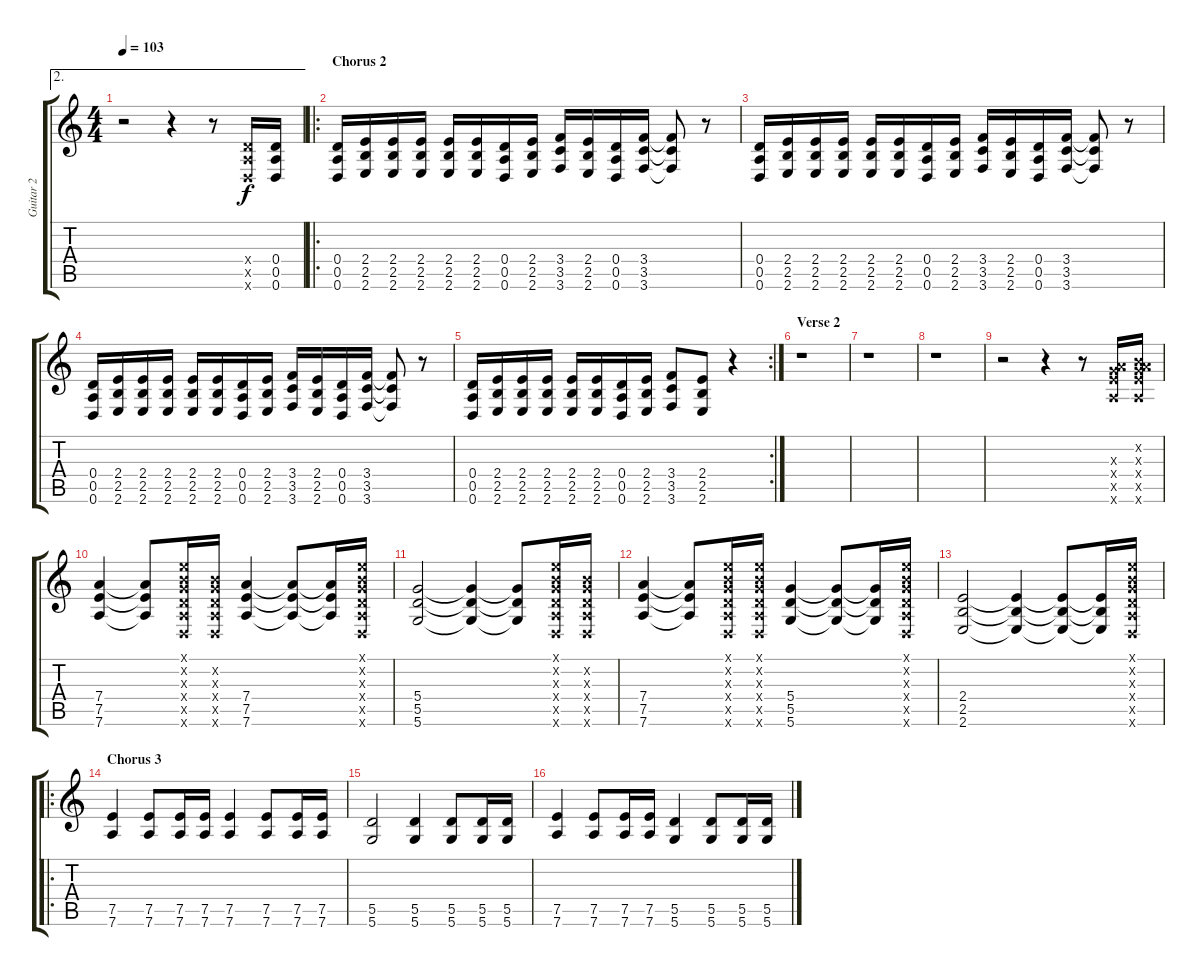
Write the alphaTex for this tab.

\track ("Guitar 2" "Guitar 2") {instrument distortionguitar}
\staff {score tabs}
\tuning (E4 B3 G3 D3 A2 D2) {hide}
\ae 2
\ts (4 4)
\tempo 103
\clef g2
\ks c
r.2{dy f} r.4 r.8 (0.4{x} 0.5{x} 0.6{x}).16 (0.4 0.5 0.6).16 |
\ro
\section ("" "Chorus 2")
(0.4 0.5 0.6).16 (2.4 2.5 2.6).16 (2.4 2.5 2.6).16 (2.4 2.5 2.6).16 (2.4 2.5 2.6).16 (2.4 2.5 2.6).16 (0.4 0.5 0.6).16 (2.4 2.5 2.6).16 (3.4 3.5 3.6).16 (2.4 2.5 2.6).16 (0.4 0.5 0.6).16 (3.4 3.5 3.6).16 (3.4{t} 3.5{t} 3.6{t}).8 r.8 |
(0.4 0.5 0.6).16 (2.4 2.5 2.6).16 (2.4 2.5 2.6).16 (2.4 2.5 2.6).16 (2.4 2.5 2.6).16 (2.4 2.5 2.6).16 (0.4 0.5 0.6).16 (2.4 2.5 2.6).16 (3.4 3.5 3.6).16 (2.4 2.5 2.6).16 (0.4 0.5 0.6).16 (3.4 3.5 3.6).16 (3.4{t} 3.5{t} 3.6{t}).8 r.8 |
(0.4 0.5 0.6).16 (2.4 2.5 2.6).16 (2.4 2.5 2.6).16 (2.4 2.5 2.6).16 (2.4 2.5 2.6).16 (2.4 2.5 2.6).16 (0.4 0.5 0.6).16 (2.4 2.5 2.6).16 (3.4 3.5 3.6).16 (2.4 2.5 2.6).16 (0.4 0.5 0.6).16 (3.4 3.5 3.6).16 (3.4{t} 3.5{t} 3.6{t}).8 r.8 |
\rc 2
(0.4 0.5 0.6).16 (2.4 2.5 2.6).16 (2.4 2.5 2.6).16 (2.4 2.5 2.6).16 (2.4 2.5 2.6).16 (2.4 2.5 2.6).16 (0.4 0.5 0.6).16 (2.4 2.5 2.6).16 (3.4 3.5 3.6).8 (2.4 2.5 2.6).8 r.4 |
\section ("" "Verse 2")
r.1 |
r.1 |
r.1 |
r.2 r.4 r.8 (0.3{x} 7.4{x} 7.5{x} 7.6{x}).16 (0.2{x} 0.3{x} 7.4{x} 7.5{x} 7.6{x}).16 |
(7.4 7.5 7.6).4 (7.4{t} 7.5{t} 7.6{t}).8 (0.1{x} 0.2{x} 0.3{x} 0.4{x} 0.5{x} 0.6{x}).16 (0.2{x} 0.3{x} 0.4{x} 0.5{x} 0.6{x}).16 (7.4 7.5 7.6).4 (7.4{t} 7.5{t} 7.6{t}).8 (7.4{t} 7.5{t} 7.6{t}).16 (0.1{x} 0.2{x} 0.3{x} 0.4{x} 0.5{x} 0.6{x}).16 |
(5.4 5.5 5.6).2 (5.4{t} 5.5{t} 5.6{t}).4 (5.4{t} 5.5{t} 5.6{t}).8 (0.1{x} 0.2{x} 0.3{x} 0.4{x} 0.5{x} 0.6{x}).16 (0.2{x} 0.3{x} 0.4{x} 0.5{x} 0.6{x}).16 |
(7.4 7.5 7.6).4 (7.4{t} 7.5{t} 7.6{t}).8 (0.1{x} 0.2{x} 0.3{x} 0.4{x} 0.5{x} 0.6{x}).16 (0.1{x} 0.2{x} 0.3{x} 0.4{x} 0.5{x} 0.6{x}).16 (5.4 5.5 5.6).4 (5.4{t} 5.5{t} 5.6{t}).8 (5.4{t} 5.5{t} 5.6{t}).16 (0.1{x} 0.2{x} 0.3{x} 0.4{x} 0.5{x} 0.6{x}).16 |
(2.4 2.5 2.6).2 (2.4{t} 2.5{t} 2.6{t}).4 (2.4{t} 2.5{t} 2.6{t}).8 (2.4{t} 2.5{t} 2.6{t}).16 (0.1{x} 0.2{x} 0.3{x} 0.4{x} 0.5{x} 0.6{x}).16 |
\ro
\section ("" "Chorus 3")
(7.5 7.6).4 (7.5 7.6).8 (7.5 7.6).16 (7.5 7.6).16 (7.5 7.6).4 (7.5 7.6).8 (7.5 7.6).16 (7.5 7.6).16 |
(5.5 5.6).2 (5.5 5.6).4 (5.5 5.6).8 (5.5 5.6).16 (5.5 5.6).16 |
(7.5 7.6).4 (7.5 7.6).8 (7.5 7.6).16 (7.5 7.6).16 (5.5 5.6).4 (5.5 5.6).8 (5.5 5.6).16 (5.5 5.6).16
